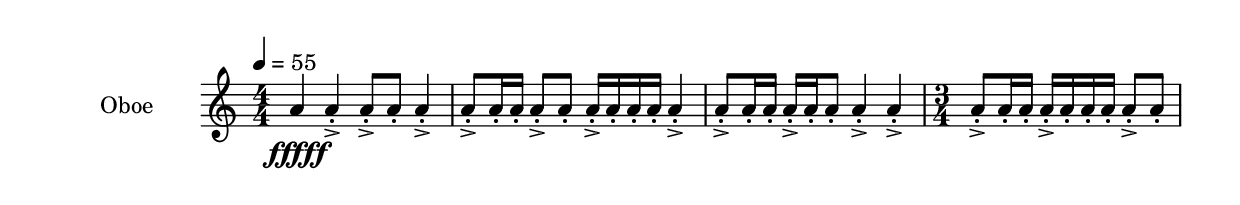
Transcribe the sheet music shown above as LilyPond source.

\version "2.18.2"
\score {
  <<
  \new Staff \with {
    instrumentName = #"Oboe"
    shortInstrumentName = #"Ob"
  } 
  {
      \clef treble
      \numericTimeSignature
      \time 4/4
      \tempo 4 = 55
      %235    A4 ["441.4306640625", "69.05619991710803", "-60.34303283691406"]

      
     a'4\fffff 
     
     a'-.->  a'8-.-> a'-.  a'4-.->
     a'8-.-> a'16-. a'-.  a'8-.-> a'-. a'16-.-> a'-.  a'-. a'-.
     a'4-.->  a'8-.-> a'16-.  a'16-. a'-.-> a'-.  a'8-. a'4-.-> a'-.->
     \time 3/4
     a'8-.-> a'16-. a'-.  a'16-.-> a'-.  a'-. a'-.
     a'8-.-> a'-. 
  }
  >>
   

  \layout{ 
    indent = 24
  }

  \midi{}

}